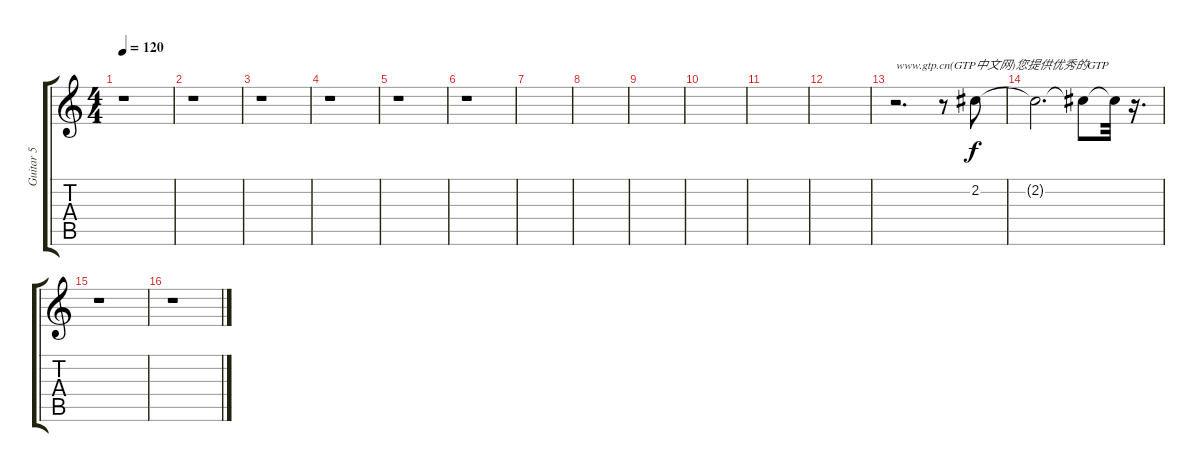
\track ("Guitar 5" "Guitar 5") {instrument distortionguitar}
\staff {score tabs}
\tuning (E4 B3 G3 D3 A2 E2) {hide}
\ts (4 4)
\tempo 120
\clef g2
\ks c
r.1{dy f} |
r.1 |
r.1 |
r.1 |
r.1 |
r.1 |
|
|
|
|
|
|
r.2{d txt "www.gtp.cn(GTP中文网)您提供优秀的GTP"} r.8 2.2.8{instrument guitarharmonics} |
2.2{t}.2{d} 2.2{t}.8 2.2{t}.32 r.16{d} |
r.1 |
r.1
